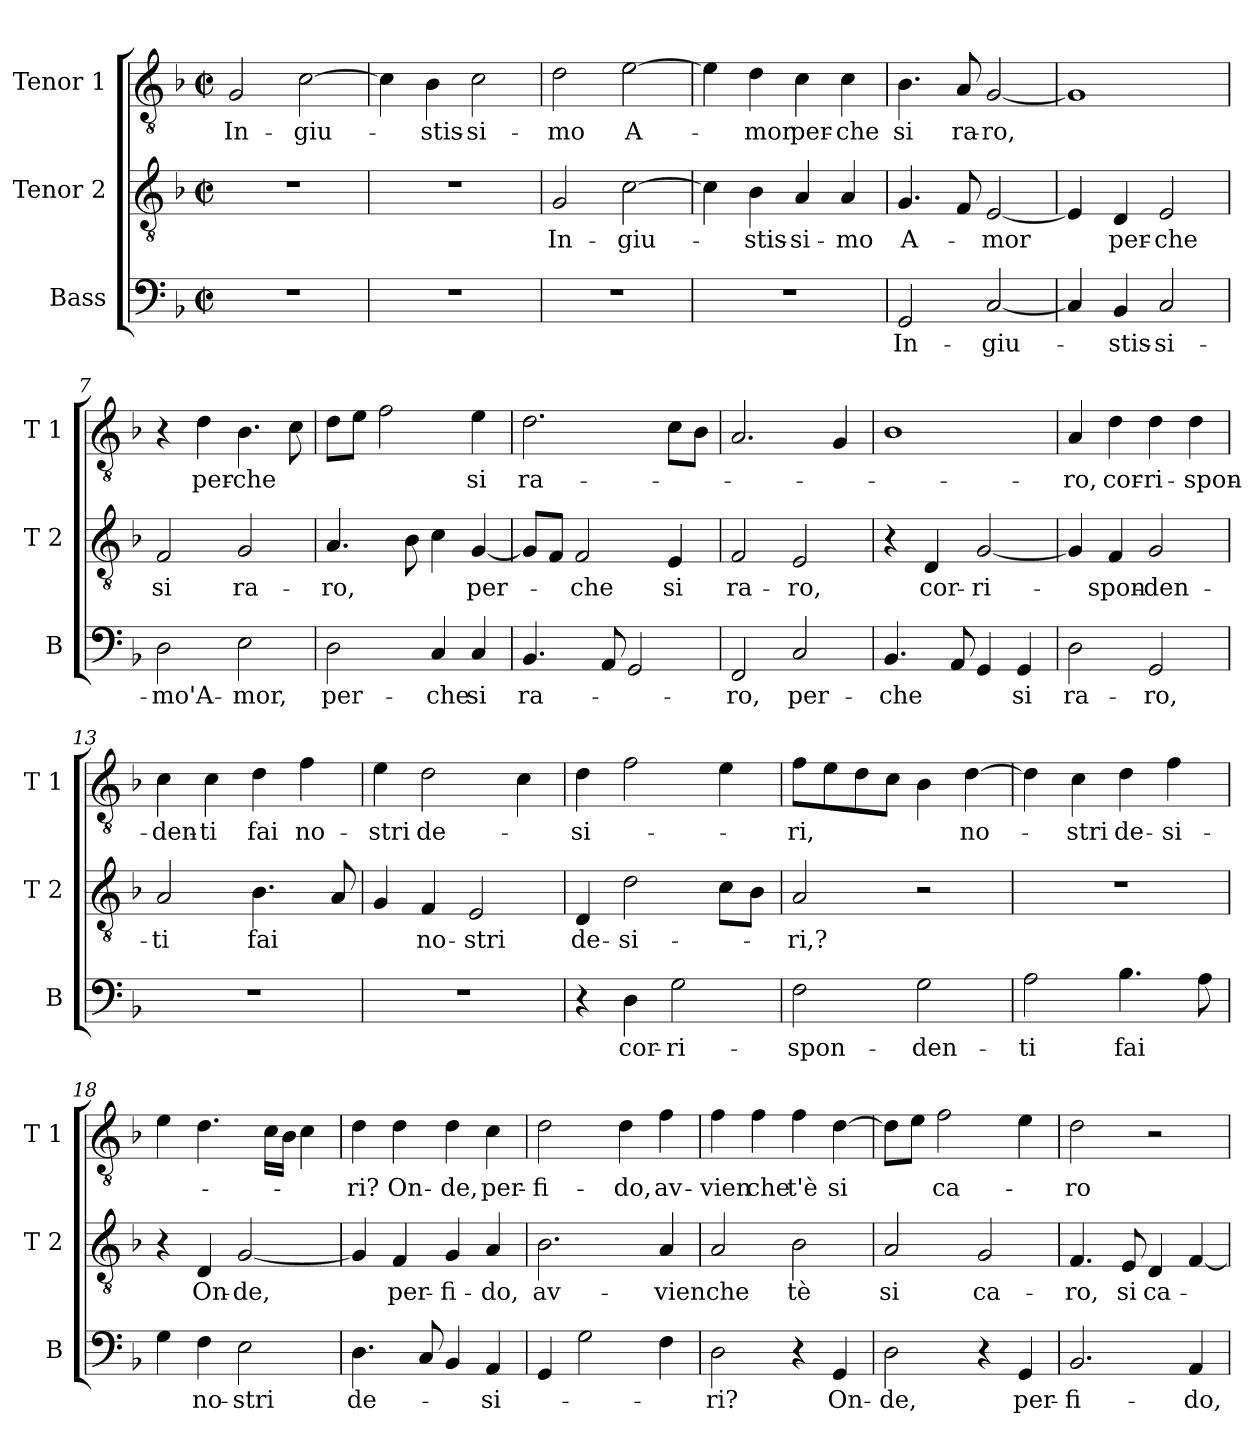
**kern	**text	**kern	**text	**kern	**text
*part3	*part3	*part2	*part2	*part1	*part1
*staff3	*staff3	*staff2	*staff2	*staff1	*staff1
*I"Bass	*	*I"Tenor 2	*	*I"Tenor 1	*
*I'B	*	*I'T 2	*	*I'T 1	*
*clefF4	*	*clefGv2	*	*clefGv2	*
*k[b-]	*	*k[b-]	*	*k[b-]	*
*F:	*	*F:	*	*F:	*
*M2/2	*	*M2/2	*	*M2/2	*
*met(c|)	*	*met(c|)	*	*met(c|)	*
=1	=1	=1	=1	=1	=1
!	!	!	!	!	!LO:LY:b
1r	.	1r	.	2G/	In-
!	!	!	!	!	!LO:LY:b
.	.	.	.	[2c\	-giu-
=2	=2	=2	=2	=2	=2
1r	.	1r	.	4c\]	.
!	!	!	!	!	!LO:LY:b
.	.	.	.	4B-\	-stis-
!	!	!	!	!	!LO:LY:b
.	.	.	.	2c\	-si-
=3	=3	=3	=3	=3	=3
!	!	!	!LO:LY:b	!	!LO:LY:b
1r	.	2G/	In-	2d\	-mo
!	!	!	!LO:LY:b	!	!LO:LY:b
.	.	[2c\	-giu-	[2e\	A-
=4	=4	=4	=4	=4	=4
1r	.	4c\]	.	4e\]	.
!	!	!	!LO:LY:b	!	!LO:LY:b
.	.	4B-\	-stis-	4d\	-mor
!	!	!	!LO:LY:b	!	!LO:LY:b
.	.	4A/	-si-	4c\	per-
!	!	!	!LO:LY:b	!	!LO:LY:b
.	.	4A/	-mo	4c\	-che
=5	=5	=5	=5	=5	=5
!	!LO:LY:b	!	!LO:LY:b	!	!LO:LY:b
2GG/	In-	4.G/	A-	4.B-\	si
!	!	!	!	!	!LO:LY:b
.	.	8F/	.	8A/	ra-
!	!LO:LY:b	!	!LO:LY:b	!	!LO:LY:b
[2C/	-giu-	[2E/	-mor	[2G/	-ro,
!!LO:LB:g=z
=6	=6	=6	=6	=6	=6
4C/]	.	4E/]	.	1G]	.
!	!LO:LY:b	!	!LO:LY:b	!	!
4BB-/	-stis-	4D/	per-	.	.
!	!LO:LY:b	!	!LO:LY:b	!	!
2C/	-si-	2E/	-che	.	.
=7	=7	=7	=7	=7	=7
!	!LO:LY:b	!	!LO:LY:b	!	!
2D\	-mo'A-	2F/	si	4r	.
!	!	!	!	!	!LO:LY:b
.	.	.	.	4d\	per-
!	!LO:LY:b	!	!LO:LY:b	!	!LO:LY:b
2E\	-mor,	2G/	ra-	4.B-\	-che
.	.	.	.	8c\	.
=8	=8	=8	=8	=8	=8
!	!LO:LY:b	!	!LO:LY:b	!	!
2D\	per-	4.A/	-ro,	8d\L	.
.	.	.	.	8e\J	.
.	.	.	.	2f\	.
.	.	8B-\	.	.	.
!	!LO:LY:b	!	!	!	!
4C/	-che	4c\	.	.	.
!	!LO:LY:b	!	!LO:LY:b	!	!LO:LY:b
4C/	si	[4G/	per-	4e\	si
=9	=9	=9	=9	=9	=9
!	!LO:LY:b	!	!	!	!LO:LY:b
4.BB-/	ra-	8G/L]	.	2.d\	ra-
.	.	8F/J	.	.	.
!	!	!	!LO:LY:b	!	!
.	.	2F/	-che	.	.
8AA/	.	.	.	.	.
2GG/	.	.	.	.	.
!	!	!	!LO:LY:b	!	!
.	.	4E/	si	8c\L	.
.	.	.	.	8B-\J	.
=10	=10	=10	=10	=10	=10
!	!LO:LY:b	!	!LO:LY:b	!	!
2FF/	-ro,	2F/	ra-	2.A/	.
!	!LO:LY:b	!	!LO:LY:b	!	!
2C/	per-	2E/	-ro,	.	.
.	.	.	.	4G/	.
!!LO:LB:g=z
=11	=11	=11	=11	=11	=11
!	!LO:LY:b	!	!	!	!
4.BB-/	-che	4r	.	1B-	.
!	!	!	!LO:LY:b	!	!
.	.	4D/	cor-	.	.
8AA/	.	.	.	.	.
!	!	!	!LO:LY:b	!	!
4GG/	.	[2G/	-ri-	.	.
!	!LO:LY:b	!	!	!	!
4GG/	si	.	.	.	.
=12	=12	=12	=12	=12	=12
!	!LO:LY:b	!	!	!	!LO:LY:b
2D\	ra-	4G/]	.	4A/	-ro,
!	!	!	!LO:LY:b	!	!LO:LY:b
.	.	4F/	-spon-	4d\	cor-
!	!LO:LY:b	!	!LO:LY:b	!	!LO:LY:b
2GG/	-ro,	2G/	-den-	4d\	-ri-
!	!	!	!	!	!LO:LY:b
.	.	.	.	4d\	-spon-
=13	=13	=13	=13	=13	=13
!	!	!	!LO:LY:b	!	!LO:LY:b
1r	.	2A/	-ti	4c\	-den-
!	!	!	!	!	!LO:LY:b
.	.	.	.	4c\	-ti
!	!	!	!LO:LY:b	!	!LO:LY:b
.	.	4.B-\	fai	4d\	fai
!	!	!	!	!	!LO:LY:b
.	.	.	.	4f\	no-
.	.	8A/	.	.	.
=14	=14	=14	=14	=14	=14
!	!	!	!	!	!LO:LY:b
1r	.	4G/	.	4e\	-stri
!	!	!	!LO:LY:b	!	!LO:LY:b
.	.	4F/	no-	2d\	de-
!	!	!	!LO:LY:b	!	!
.	.	2E/	-stri	.	.
.	.	.	.	4c\	.
=15	=15	=15	=15	=15	=15
!	!	!	!LO:LY:b	!	!LO:LY:b
4r	.	4D/	de-	4d\	-si-
!	!LO:LY:b	!	!LO:LY:b	!	!
4D\	cor-	2d\	-si-	2f\	.
!	!LO:LY:b	!	!	!	!
2G\	-ri-	.	.	.	.
.	.	8c\L	.	4e\	.
.	.	8B-\J	.	.	.
!!LO:PB:g=z
=16	=16	=16	=16	=16	=16
!	!LO:LY:b	!	!LO:LY:b	!	!LO:LY:b
2F\	-spon-	2A/	-ri,?	8f\L	-ri,
.	.	.	.	8e\	.
.	.	.	.	8d\	.
.	.	.	.	8c\J	.
!	!LO:LY:b	!	!	!	!
2G\	-den-	2r	.	4B-\	.
!	!	!	!	!	!LO:LY:b
.	.	.	.	[4d\	no-
=17	=17	=17	=17	=17	=17
!	!LO:LY:b	!	!	!	!
2A\	-ti	1r	.	4d\]	.
!	!	!	!	!	!LO:LY:b
.	.	.	.	4c\	-stri
!	!LO:LY:b	!	!	!	!LO:LY:b
4.B-\	fai	.	.	4d\	de-
!	!	!	!	!	!LO:LY:b
.	.	.	.	4f\	-si-
8A\	.	.	.	.	.
=18	=18	=18	=18	=18	=18
4G\	.	4r	.	4e\	.
!	!LO:LY:b	!	!LO:LY:b	!	!
4F\	no-	4D/	On-	4.d\	.
!	!LO:LY:b	!	!LO:LY:b	!	!
2E\	-stri	[2G/	-de,	.	.
.	.	.	.	16c\LL	.
.	.	.	.	16B-\JJ	.
.	.	.	.	4c\	.
=19	=19	=19	=19	=19	=19
!	!LO:LY:b	!	!	!	!LO:LY:b
4.D\	de-	4G/]	.	4d\	-ri?
!	!	!	!LO:LY:b	!	!LO:LY:b
.	.	4F/	per-	4d\	On-
8C/	.	.	.	.	.
!	!	!	!LO:LY:b	!	!LO:LY:b
4BB-/	.	4G/	-fi-	4d\	-de,
!	!LO:LY:b	!	!LO:LY:b	!	!LO:LY:b
4AA/	-si-	4A/	-do,	4c\	per-
=20	=20	=20	=20	=20	=20
!	!	!	!LO:LY:b	!	!LO:LY:b
4GG/	.	2.B-\	av-	2d\	-fi-
2G\	.	.	.	.	.
!	!	!	!	!	!LO:LY:b
.	.	.	.	4d\	-do,
!	!	!	!LO:LY:b	!	!LO:LY:b
4F\	.	4A/	-vien	4f\	av-
!!LO:LB:g=z
=21	=21	=21	=21	=21	=21
!	!LO:LY:b	!	!LO:LY:b	!	!LO:LY:b
2D\	-ri?	2A/	che	4f\	-vien
!	!	!	!	!	!LO:LY:b
.	.	.	.	4f\	che
!	!	!	!LO:LY:b	!	!LO:LY:b
4r	.	2B-\	tè	4f\	t'è
!	!LO:LY:b	!	!	!	!LO:LY:b
4GG/	On-	.	.	[4d\	si
=22	=22	=22	=22	=22	=22
!	!LO:LY:b	!	!LO:LY:b	!	!
2D\	-de,	2A/	si	8d\L]	.
.	.	.	.	8e\J	.
!	!	!	!	!	!LO:LY:b
.	.	.	.	2f\	ca-
!	!	!	!LO:LY:b	!	!
4r	.	2G/	ca-	.	.
!	!LO:LY:b	!	!	!	!
4GG/	per-	.	.	4e\	.
=23	=23	=23	=23	=23	=23
!	!LO:LY:b	!	!LO:LY:b	!	!LO:LY:b
2.BB-/	-fi-	4.F/	-ro,	2d\	-ro
!	!	!	!LO:LY:b	!	!
.	.	8E/	si	.	.
!	!	!	!LO:LY:b	!	!
.	.	4D/	ca-	2r	.
!	!LO:LY:b	!	!	!	!
4AA/	-do,	[4F/	.	.	.
=	=	=	=	=	=
*-	*-	*-	*-	*-	*-
